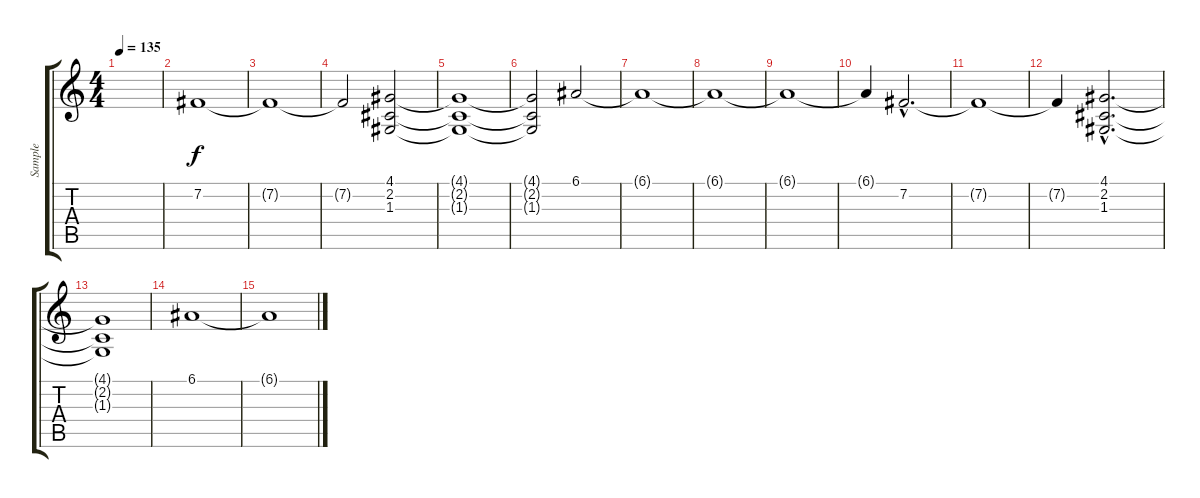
\track ("Sample" "Sample") {instrument choiraahs}
\staff {score tabs}
\tuning (E4 B3 G3 D3 A2 E2) {hide}
\ts (4 4)
\tempo 135
\clef g2
\ks c
|
7.2.1 |
7.2{t}.1 |
7.2{t}.2 (4.1 2.2 1.3).2 |
(4.1{t} 2.2{t} 1.3{t}).1 |
(4.1{t} 2.2{t} 1.3{t}).2 6.1.2 |
6.1{t}.1 |
6.1{t}.1 |
6.1{t}.1 |
6.1{t}.4 7.2{hac}.2{d} |
7.2{t}.1 |
7.2{t}.4 (4.1{hac} 2.2{hac} 1.3{hac}).2{d} |
(4.1{t} 2.2{t} 1.3{t}).1 |
6.1.1 |
6.1{t}.1
